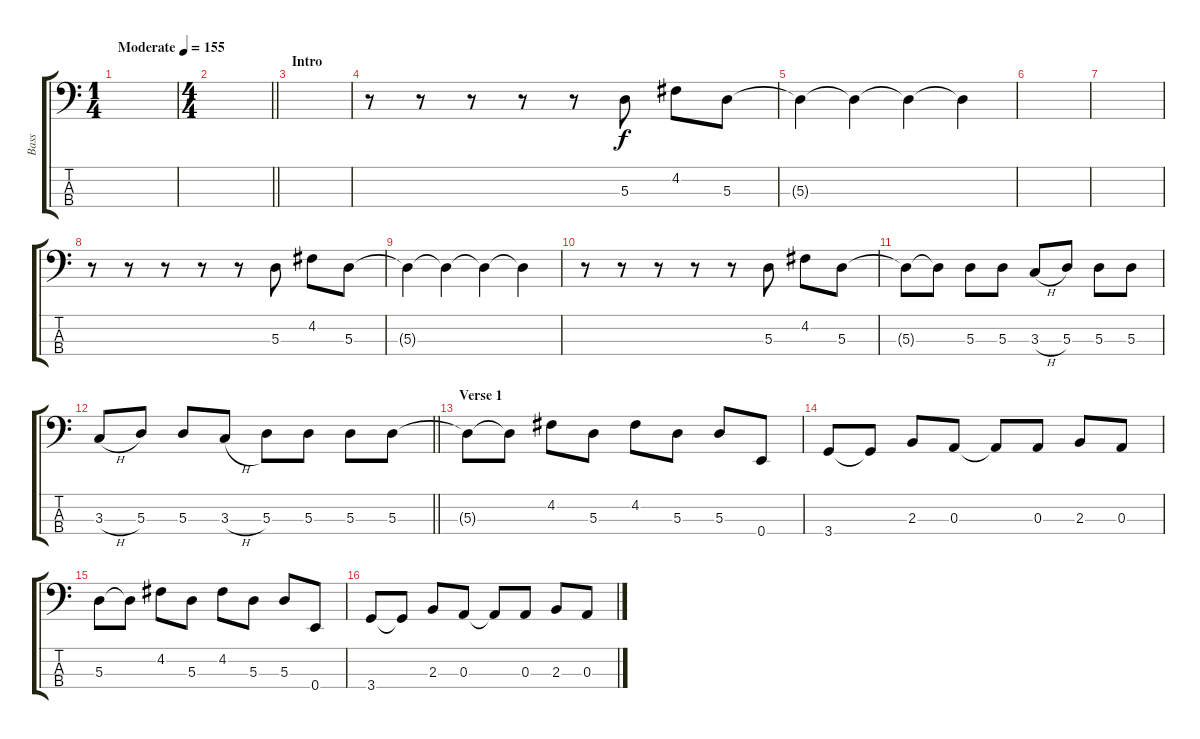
\track ("Bass" "Bass") {instrument electricbassfinger}
\staff {score tabs}
\tuning (G2 D2 A1 E1) {hide}
\ts (1 4)
\tempo (155 "Moderate")
\clef f4
\ks c
|
\ts (4 4)
\barLineRight lightlight
|
\section ("" "Intro")
|
r.8 r.8 r.8 r.8 r.8 5.3.8 4.2.8 5.3.8 |
5.3{t}.4 5.3{t}.4 5.3{t}.4 5.3{t}.4 |
|
|
r.8 r.8 r.8 r.8 r.8 5.3.8 4.2.8 5.3.8 |
5.3{t}.4 5.3{t}.4 5.3{t}.4 5.3{t}.4 |
r.8 r.8 r.8 r.8 r.8 5.3.8 4.2.8 5.3.8 |
5.3{t}.8 5.3{t}.8 5.3.8 5.3.8 3.3{h}.8 5.3.8 5.3.8 5.3.8 |
\barLineRight lightlight
3.3{h}.8 5.3.8 5.3.8 3.3{h}.8 5.3.8 5.3.8 5.3.8 5.3.8 |
\section ("" "Verse 1")
5.3{t}.8 5.3{t}.8 4.2.8 5.3.8 4.2.8 5.3.8 5.3.8 0.4.8 |
3.4.8 3.4{t}.8 2.3.8 0.3.8 0.3{t}.8 0.3.8 2.3.8 0.3.8 |
5.3.8 5.3{t}.8 4.2.8 5.3.8 4.2.8 5.3.8 5.3.8 0.4.8 |
3.4.8 3.4{t}.8 2.3.8 0.3.8 0.3{t}.8 0.3.8 2.3.8 0.3.8
